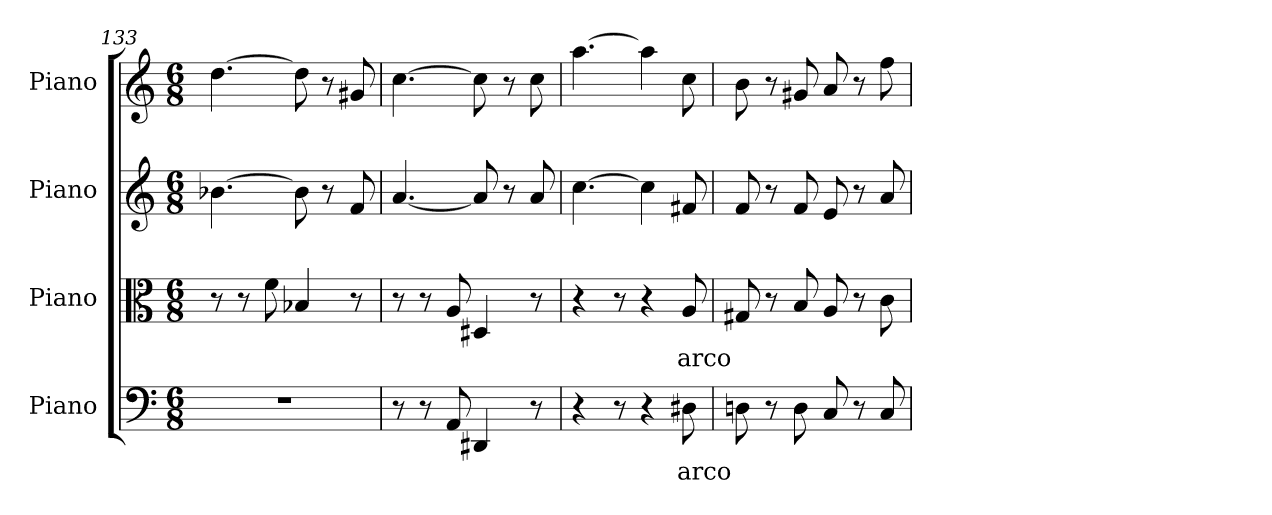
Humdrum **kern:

**kern	**text	**kern	**text	**kern	**kern
*part4	*part4	*part3	*part3	*part2	*part1
*staff4	*staff4	*staff3	*staff3	*staff2	*staff1
*I"Piano	*	*I"Piano	*	*I"Piano	*I"Piano
*I'Pno	*	*I'Pno	*	*I'Pno	*I'Pno
!!LO:PB:g=z
*clefF4	*	*clefC3	*	*clefG2	*clefG2
*k[]	*	*k[]	*	*k[]	*k[]
*M6/8	*	*M6/8	*	*M6/8	*M6/8
=133	=133	=133	=133	=133	=133
2.r	.	8r	.	[4.b-X\	[4.dd\
.	.	8r	.	.	.
.	.	8f\	.	.	.
.	.	4B-X/	.	8b-\]	8dd\]
.	.	.	.	8r	8r
.	.	8r	.	8f/	8g#X/
=134	=134	=134	=134	=134	=134
8r	.	8r	.	[4.a/	[4.cc\
8r	.	8r	.	.	.
8AA/	.	8A/	.	.	.
4DD#X/	.	4D#X/	.	8a/]	8cc\]
.	.	.	.	8r	8r
8r	.	8r	.	8a/	8cc\
=135	=135	=135	=135	=135	=135
4r	.	4r	.	[4.cc\	[4.aa\
8r	.	8r	.	.	.
4r	.	4r	.	4cc\]	4aa\]
!	!LO:LY:b	!	!LO:LY:b	!	!
8D#X\	arco	8A/	arco	8f#X/	8cc\
=136	=136	=136	=136	=136	=136
8Dn\	.	8G#X/	.	8f/	8b\
8r	.	8r	.	8r	8r
8D\	.	8B/	.	8f/	8g#X/
8C/	.	8A/	.	8e/	8a/
8r	.	8r	.	8r	8r
8C/	.	8c\	.	8a/	8ff\
=	=	=	=	=	=
*-	*-	*-	*-	*-	*-
